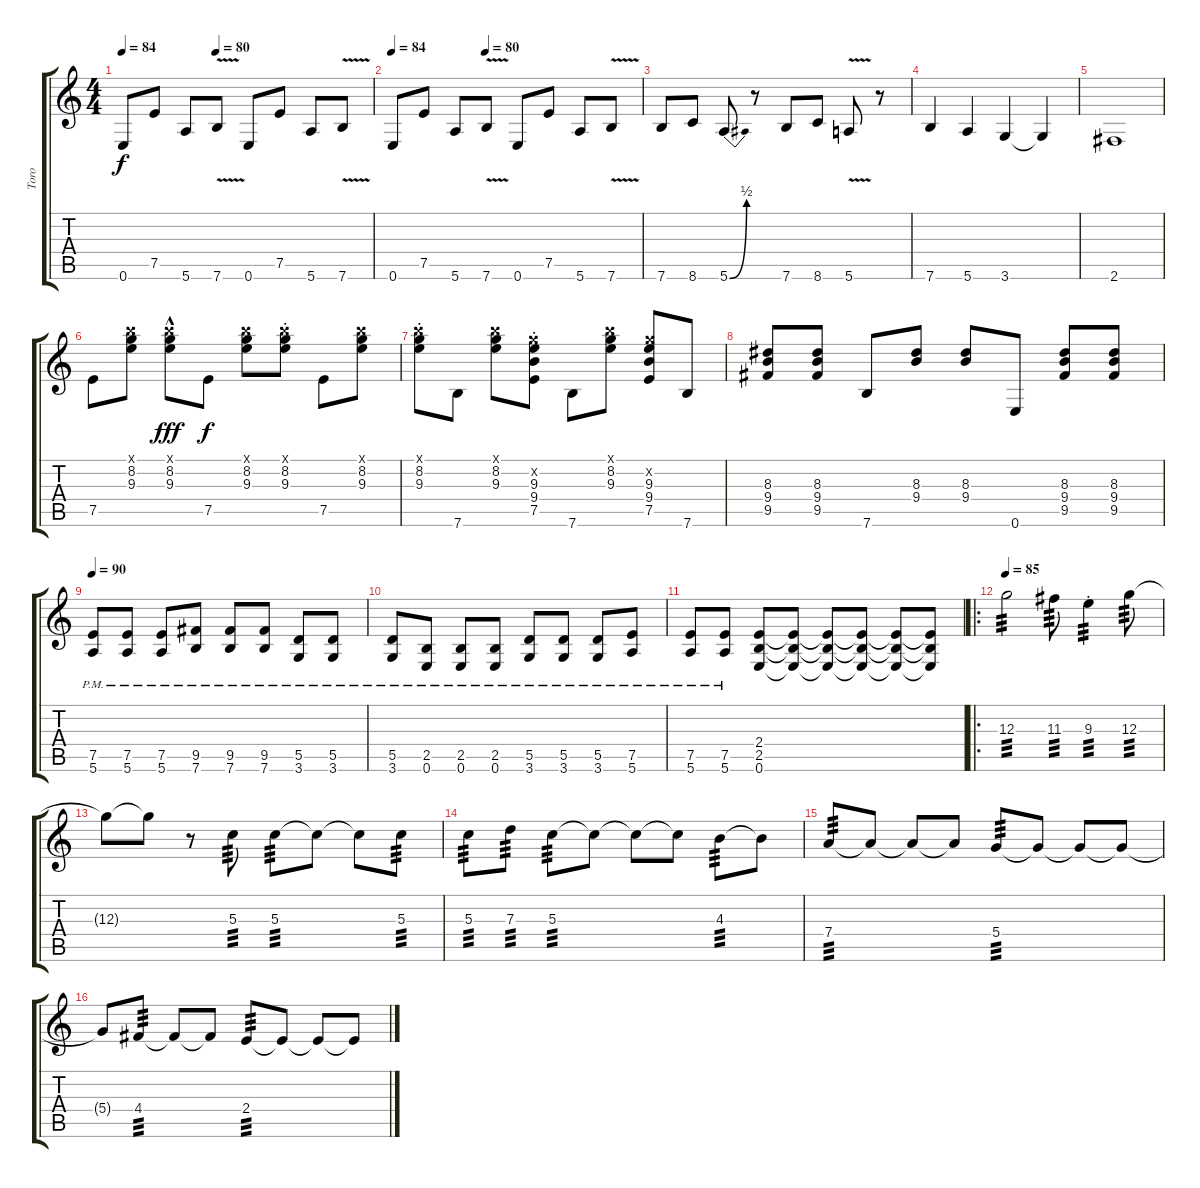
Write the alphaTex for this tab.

\track ("Toro" "Toro") {instrument distortionguitar}
\staff {score tabs}
\tuning (E4 B3 G3 D3 A2 E2) {hide}
\ts (4 4)
\tempo 90
\tempo 84
\tempo (80 0.375)
\clef g2
\ks c
0.6.8{dy f} 7.5.8 5.6.8 7.6{v}.8 0.6.8 7.5.8 5.6.8 7.6{v}.8 |
\tempo 90
\tempo 84
\tempo (80 0.375)
0.6.8 7.5.8 5.6.8 7.6{v}.8 0.6.8 7.5.8 5.6.8 7.6{v}.8 |
7.6.8 8.6.8 5.6{be (bend 0 0 60 2)}.8 r.8 7.6.8 8.6.8 5.6{v}.8 r.8 |
7.6.4 5.6.4 3.6.4 3.6{t}.4 |
2.6.1 |
7.5.8{volume 10 instrument acousticguitarsteel} (7.1{x} 8.2 9.3).8 (7.1{x} 8.2{hac} 9.3{hac}).8{dy fff} 7.5.8{dy f} (7.1{x} 8.2 9.3).8 (7.1{x} 8.2{st} 9.3{st}).8 7.5.8 (7.1{x} 8.2 9.3).8 |
(7.1{x} 8.2{st} 9.3{st}).8 7.6.8 (7.1{x} 8.2 9.3).8 (8.2{x} 9.3{st} 9.4{st} 7.5{st}).8 7.6.8 (7.1{x} 8.2 9.3).8 (8.2{x} 9.3 9.4 7.5).8 7.6.8 |
(8.3 9.4 9.5).8 (8.3 9.4 9.5).8 7.6.8 (8.3 9.4).8 (8.3 9.4).8 0.6.8 (8.3 9.4 9.5).8 (8.3 9.4 9.5).8 |
\tempo 110
\tempo 90
(7.5{pm} 5.6{pm}).8{volume 14 instrument distortionguitar} (7.5{pm} 5.6{pm}).8 (7.5{pm} 5.6{pm}).8 (9.5{pm} 7.6{pm}).8 (9.5{pm} 7.6{pm}).8 (9.5{pm} 7.6{pm}).8 (5.5{pm} 3.6{pm}).8 (5.5{pm} 3.6{pm}).8 |
(5.5{pm} 3.6{pm}).8 (2.5{pm} 0.6{pm}).8 (2.5{pm} 0.6{pm}).8 (2.5{pm} 0.6{pm}).8 (5.5{pm} 3.6{pm}).8 (5.5{pm} 3.6{pm}).8 (5.5{pm} 3.6{pm}).8 (7.5{pm} 5.6{pm}).8 |
(7.5{pm} 5.6{pm}).8 (7.5{pm} 5.6{pm}).8 (2.4 2.5 0.6).8 (2.4{t} 2.5{t} 0.6{t}).8 (2.4{t} 2.5{t} 0.6{t}).8 (2.4{t} 2.5{t} 0.6{t}).8 (2.4{t} 2.5{t} 0.6{t}).8 (2.4{t} 2.5{t} 0.6{t}).8 |
\ro
\tempo 85
12.3.2{tp 3} 11.3.8{tp 3} 9.3{st}.4{tp 3} 12.3.8{tp 3} |
12.3{t}.8 12.3{t}.8 r.8 5.3.8{tp 3} 5.3.8{tp 3} 5.3{t}.8 5.3{t}.8 5.3.8{tp 3} |
5.3.8{tp 3} 7.3.8{tp 3} 5.3.8{tp 3} 5.3{t}.8 5.3{t}.8 5.3{t}.8 4.3.8{tp 3} 4.3{t}.8 |
7.4.8{tp 3} 7.4{t}.8 7.4{t}.8 7.4{t}.8 5.4.8{tp 3} 5.4{t}.8 5.4{t}.8 5.4{t}.8 |
5.4{t}.8 4.4.8{tp 3} 4.4{t}.8 4.4{t}.8 2.4.8{tp 3} 2.4{t}.8 2.4{t}.8 2.4{t}.8
